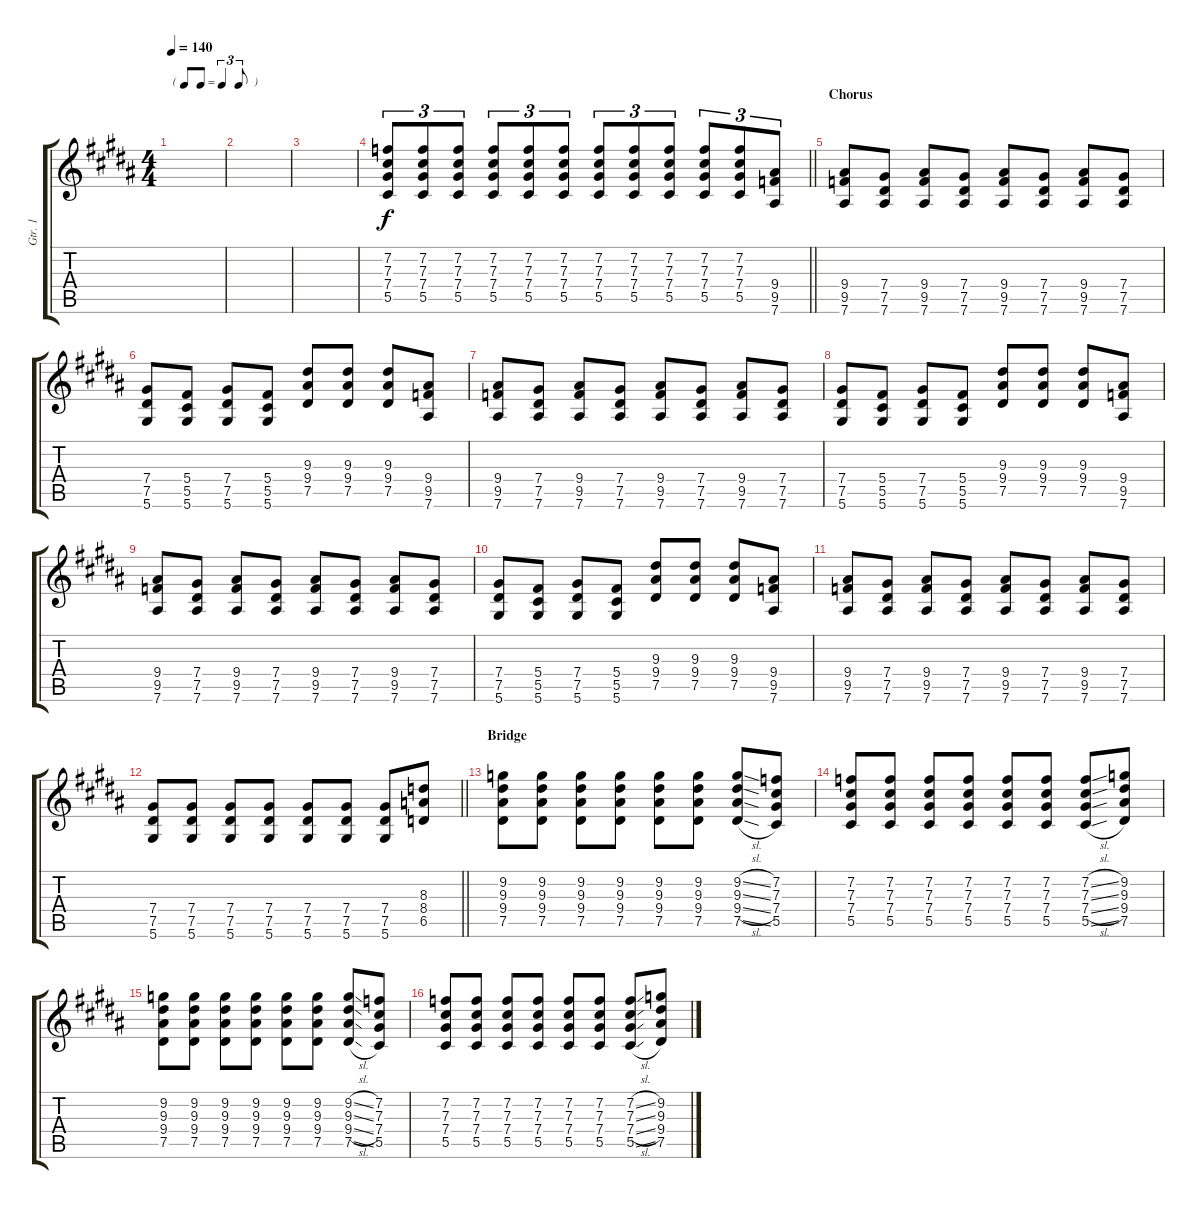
\track ("Gtr. 1" "Gtr. 1") {instrument overdrivenguitar}
\staff {score tabs}
\tuning (Eb4 Bb3 Gb3 Db3 Ab2 Eb2) {hide}
\ts (4 4)
\tf triplet8th
\tempo 140
\clef g2
\ks b
|
|
|
\barLineRight lightlight
(7.2 7.3 7.4 5.5).8{tu (3 2)} (7.2 7.3 7.4 5.5).8{tu (3 2)} (7.2 7.3 7.4 5.5).8{tu (3 2)} (7.2 7.3 7.4 5.5).8{tu (3 2)} (7.2 7.3 7.4 5.5).8{tu (3 2)} (7.2 7.3 7.4 5.5).8{tu (3 2)} (7.2 7.3 7.4 5.5).8{tu (3 2)} (7.2 7.3 7.4 5.5).8{tu (3 2)} (7.2 7.3 7.4 5.5).8{tu (3 2)} (7.2 7.3 7.4 5.5).8{tu (3 2)} (7.2 7.3 7.4 5.5).8{tu (3 2)} (9.4 9.5 7.6).8{tu (3 2)} |
\section ("" "Chorus")
(9.4 9.5 7.6).8 (7.4 7.5 7.6).8 (9.4 9.5 7.6).8 (7.4 7.5 7.6).8 (9.4 9.5 7.6).8 (7.4 7.5 7.6).8 (9.4 9.5 7.6).8 (7.4 7.5 7.6).8 |
(7.4 7.5 5.6).8 (5.4 5.5 5.6).8 (7.4 7.5 5.6).8 (5.4 5.5 5.6).8 (9.3 9.4 7.5).8 (9.3 9.4 7.5).8 (9.3 9.4 7.5).8 (9.4 9.5 7.6).8 |
(9.4 9.5 7.6).8 (7.4 7.5 7.6).8 (9.4 9.5 7.6).8 (7.4 7.5 7.6).8 (9.4 9.5 7.6).8 (7.4 7.5 7.6).8 (9.4 9.5 7.6).8 (7.4 7.5 7.6).8 |
(7.4 7.5 5.6).8 (5.4 5.5 5.6).8 (7.4 7.5 5.6).8 (5.4 5.5 5.6).8 (9.3 9.4 7.5).8 (9.3 9.4 7.5).8 (9.3 9.4 7.5).8 (9.4 9.5 7.6).8 |
(9.4 9.5 7.6).8 (7.4 7.5 7.6).8 (9.4 9.5 7.6).8 (7.4 7.5 7.6).8 (9.4 9.5 7.6).8 (7.4 7.5 7.6).8 (9.4 9.5 7.6).8 (7.4 7.5 7.6).8 |
(7.4 7.5 5.6).8 (5.4 5.5 5.6).8 (7.4 7.5 5.6).8 (5.4 5.5 5.6).8 (9.3 9.4 7.5).8 (9.3 9.4 7.5).8 (9.3 9.4 7.5).8 (9.4 9.5 7.6).8 |
(9.4 9.5 7.6).8 (7.4 7.5 7.6).8 (9.4 9.5 7.6).8 (7.4 7.5 7.6).8 (9.4 9.5 7.6).8 (7.4 7.5 7.6).8 (9.4 9.5 7.6).8 (7.4 7.5 7.6).8 |
\barLineRight lightlight
(7.4 7.5 5.6).8 (7.4 7.5 5.6).8 (7.4 7.5 5.6).8 (7.4 7.5 5.6).8 (7.4 7.5 5.6).8 (7.4 7.5 5.6).8 (7.4 7.5 5.6).8 (8.3 8.4 6.5).8 |
\section ("" "Bridge")
(9.2 9.3 9.4 7.5).8 (9.2 9.3 9.4 7.5).8 (9.2 9.3 9.4 7.5).8 (9.2 9.3 9.4 7.5).8 (9.2 9.3 9.4 7.5).8 (9.2 9.3 9.4 7.5).8 (9.2{sl} 9.3{sl} 9.4{sl} 7.5{sl}).8 (7.2 7.3 7.4 5.5).8 |
(7.2 7.3 7.4 5.5).8 (7.2 7.3 7.4 5.5).8 (7.2 7.3 7.4 5.5).8 (7.2 7.3 7.4 5.5).8 (7.2 7.3 7.4 5.5).8 (7.2 7.3 7.4 5.5).8 (7.2{sl} 7.3{sl} 7.4{sl} 5.5{sl}).8 (9.2 9.3 9.4 7.5).8 |
(9.2 9.3 9.4 7.5).8 (9.2 9.3 9.4 7.5).8 (9.2 9.3 9.4 7.5).8 (9.2 9.3 9.4 7.5).8 (9.2 9.3 9.4 7.5).8 (9.2 9.3 9.4 7.5).8 (9.2{sl} 9.3{sl} 9.4{sl} 7.5{sl}).8 (7.2 7.3 7.4 5.5).8 |
(7.2 7.3 7.4 5.5).8 (7.2 7.3 7.4 5.5).8 (7.2 7.3 7.4 5.5).8 (7.2 7.3 7.4 5.5).8 (7.2 7.3 7.4 5.5).8 (7.2 7.3 7.4 5.5).8 (7.2{sl} 7.3{sl} 7.4{sl} 5.5{sl}).8 (9.2 9.3 9.4 7.5).8
